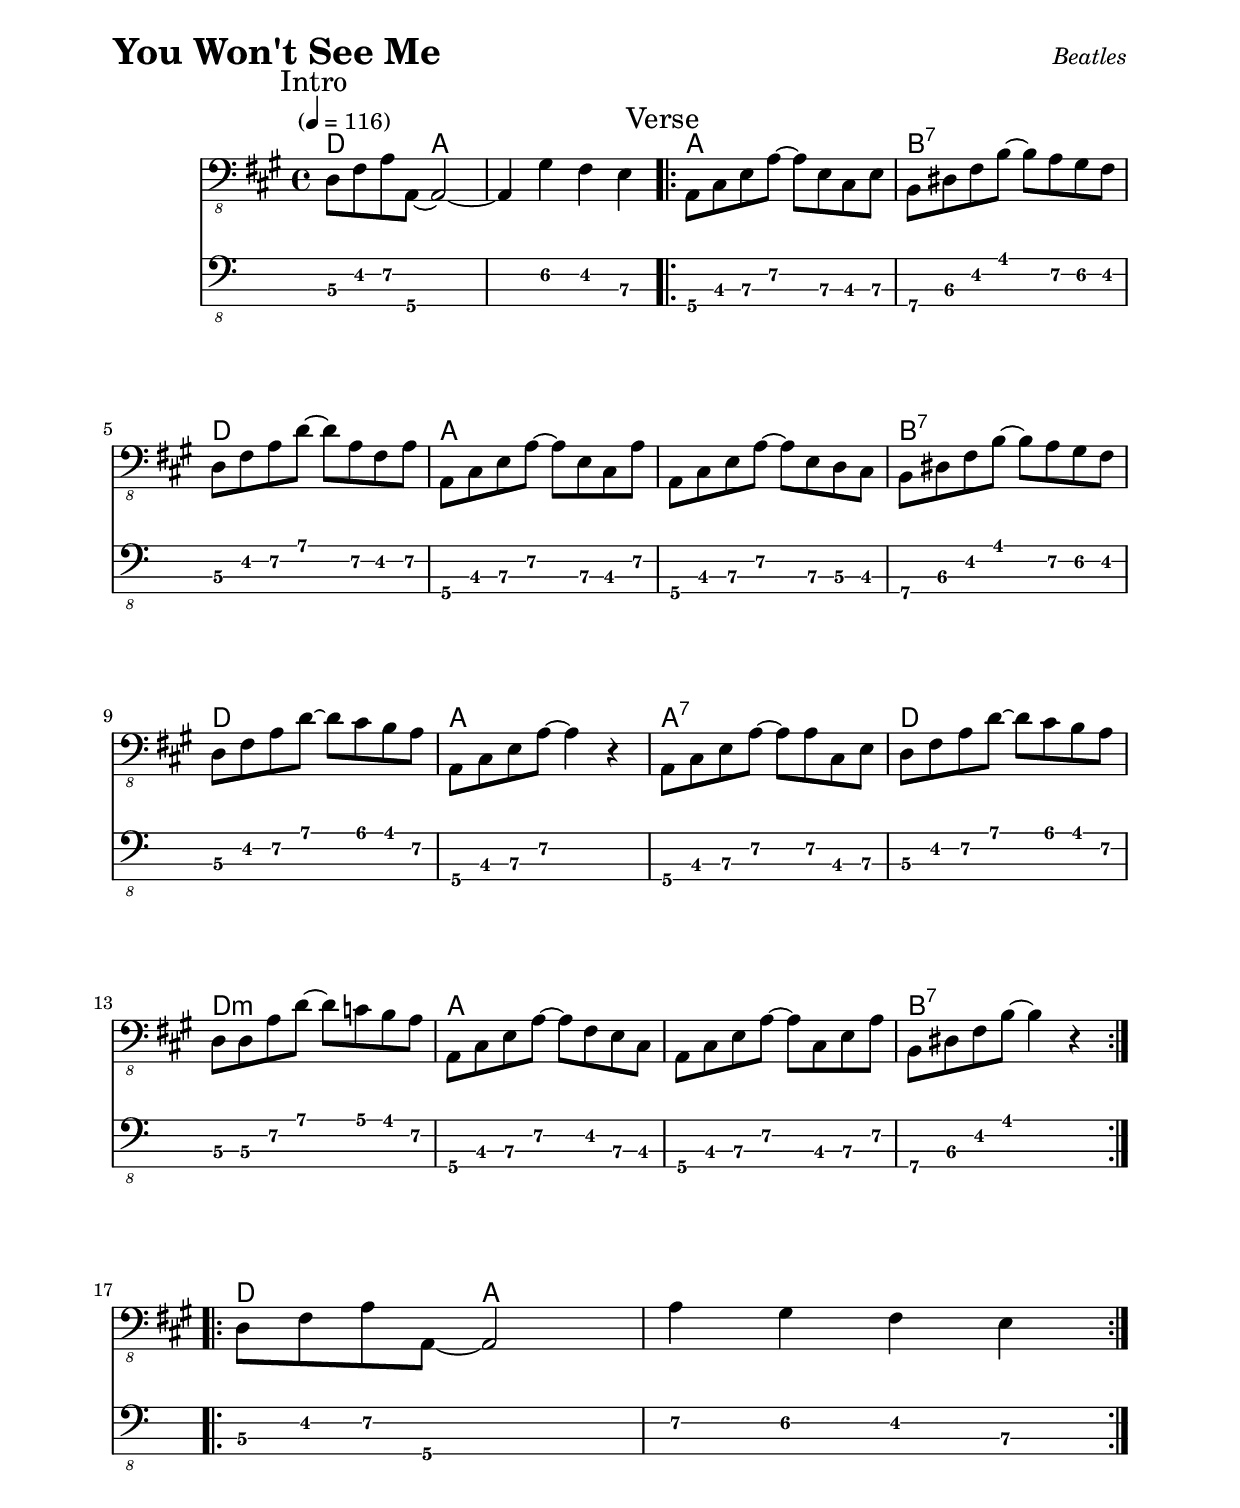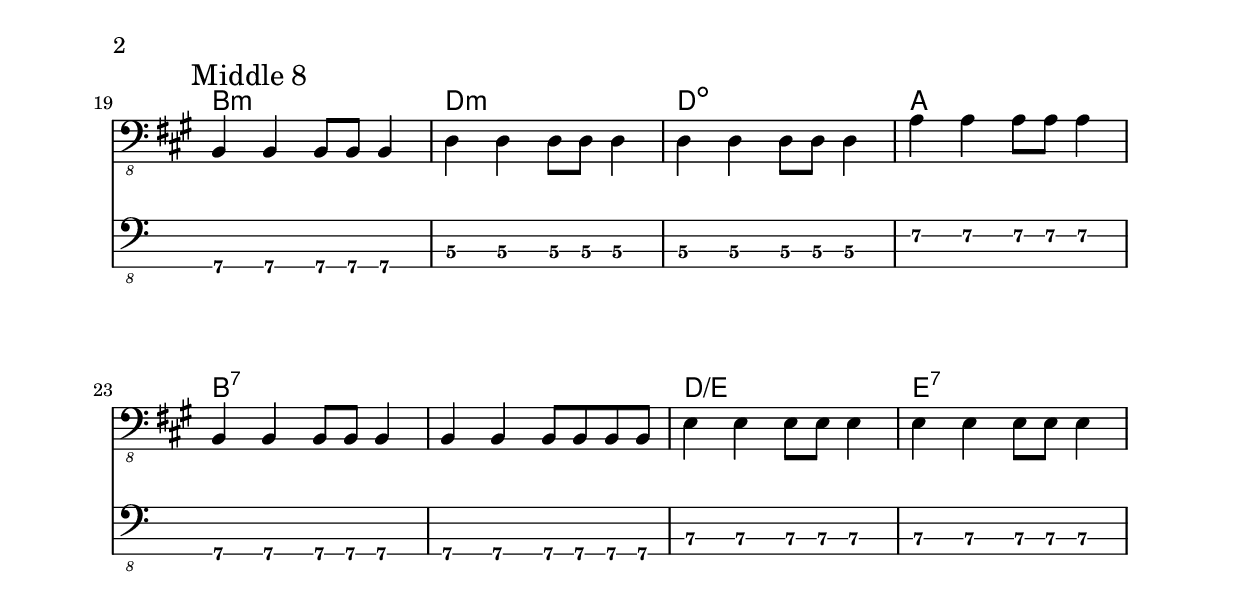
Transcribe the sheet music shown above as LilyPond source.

% LilyBin

\version "2.18.0"
\include "english.ly"

% If swing needed
%#(load "../scm/swing.scm")

\header {
  piece = \markup { \fontsize #4 \bold "You Won't See Me" }
  opus = \markup { \italic "Beatles" }
}

\paper { 
  left-margin = 0.75\in
  right-margin = 0.75\in
  top-margin = 1\in
  bottom-margin = 1\in
}

global = {
  \tempo "" 4 = 116
  \time 4/4
  % \compressFullBarRests
  % \override MultiMeasureRest.expand-limit = #2
}

my_notes = \relative c {
  \clef "bass_8"
  \key a \major
  %% intro
  \mark \markup { Intro }
  d,8 fs a a,~ a2~ | a4 gs' fs e \bar ".|:"
  
  %% verse
  \mark \markup { Verse }
  a,8 cs e a~ a e cs e | b ds fs b~ b a gs fs | d fs a d~ d a fs a | a, cs e a~ a e cs a' |
  a, cs e a~ a e d cs | b ds fs b~ b a gs fs | d fs a d~ d cs b a | a, cs e a~ a4 r4 |
  a,8 cs e a~ a a cs, e | d fs a d~ d cs b a | d, d a' d~ d c b a | a, cs e a~ a fs e cs |
  a cs e a~ a cs, e a | b, ds fs b~ b4 r4 \bar ":.|.:" \break
  d,8 fs a a,~ a2 | a'4 gs fs e \bar ":|." \break
  
  %% middle 8
  \pageBreak
  \mark \markup { Middle 8 }
  b4 b4 b8 b8 b4 | d4 d4 d8 d8 d4 | d4 d4 d8 d8 d4 | a'4 a4 a8 a8 a4 | \break
  b,4 b4 b8 b8 b4 | b4 b4 b8 b8 b8 b8 | e4 e4 e8 e8 e4 | e4 e4 e8 e8 e4 |
  
}

my_chords = \chordmode {
  \set majorSevenSymbol = \markup { maj7 }
  %% intro
  d2 a2 | a1 |
  
  %% verse
  \set chordChanges = ##f a1 \set chordChanges = ##t | b:7 | d | a |
  a | b:7 | d | a | 
  a:7 | d | d:min | a |
  a | b:7 | d2 a2 | a1 |
  
  %% middle 8
  b:min | d:min | d:dim | a |
  b:7 | b:7 | d/e | e:7 |
}

my_music = <<
  \new ChordNames {
    \set ChordNames.midiInstrument = "percussive organ"
    \set ChordNames.midiMaximumVolume = #0.2
    \set chordChanges = ##t
    \global
    \my_chords
  }
  \new Staff {
    \set Staff.midiInstrument = #"electric bass (finger)"
    \set Staff.midiMinimumVolume = #0.7
    \set Staff.midiMaximumVolume = #0.95
    \global
    \my_notes
  }
  \tag #'scoreOnly
  \new TabStaff
    \with { stringTunings = #bass-tuning } 
  { 
    \set TabStaff.minimumFret = #3
    \set TabStaff.restrainOpenStrings = ##t
    \global
    \my_notes
  }
>>
  
\score {
  \removeWithTag #'midiOnly \my_music
  \layout {
    \context {
      \Score \override StringNumber #'stencil = ##f 
    }
  }
}

\score {
  \removeWithTag #'scoreOnly \unfoldRepeats \my_music
  \midi {}
}
